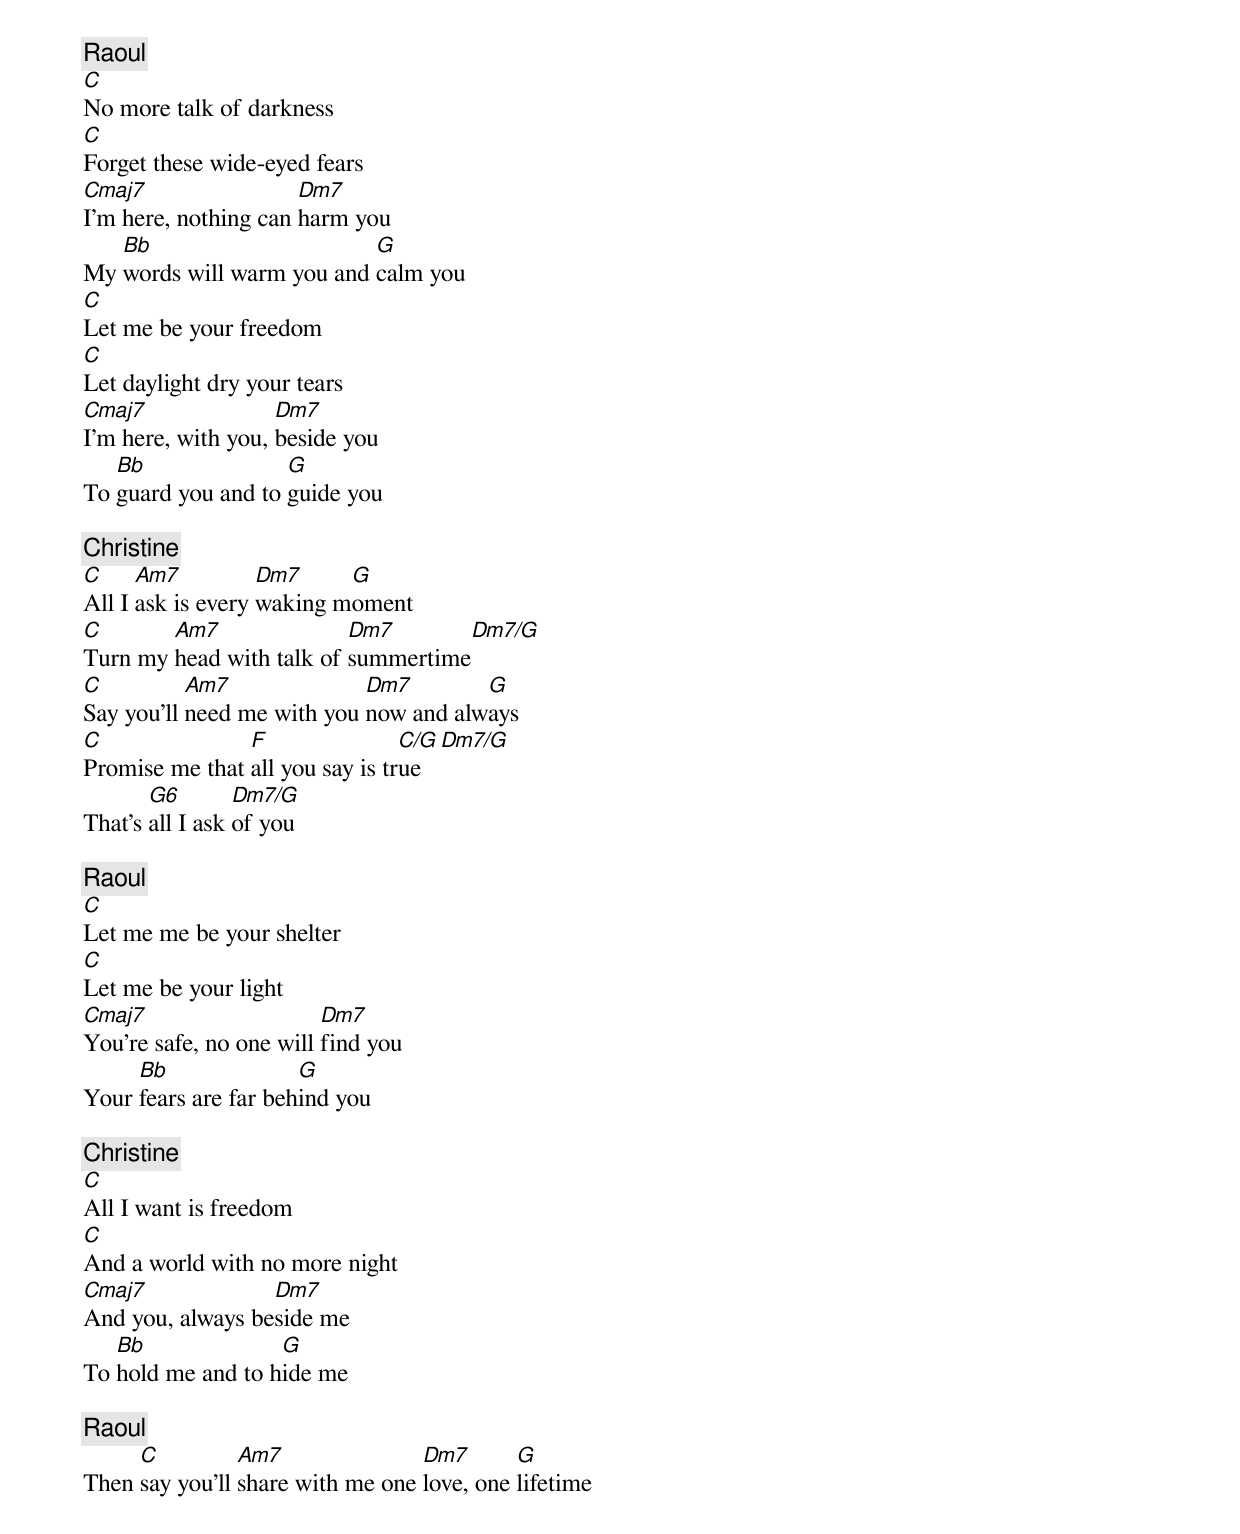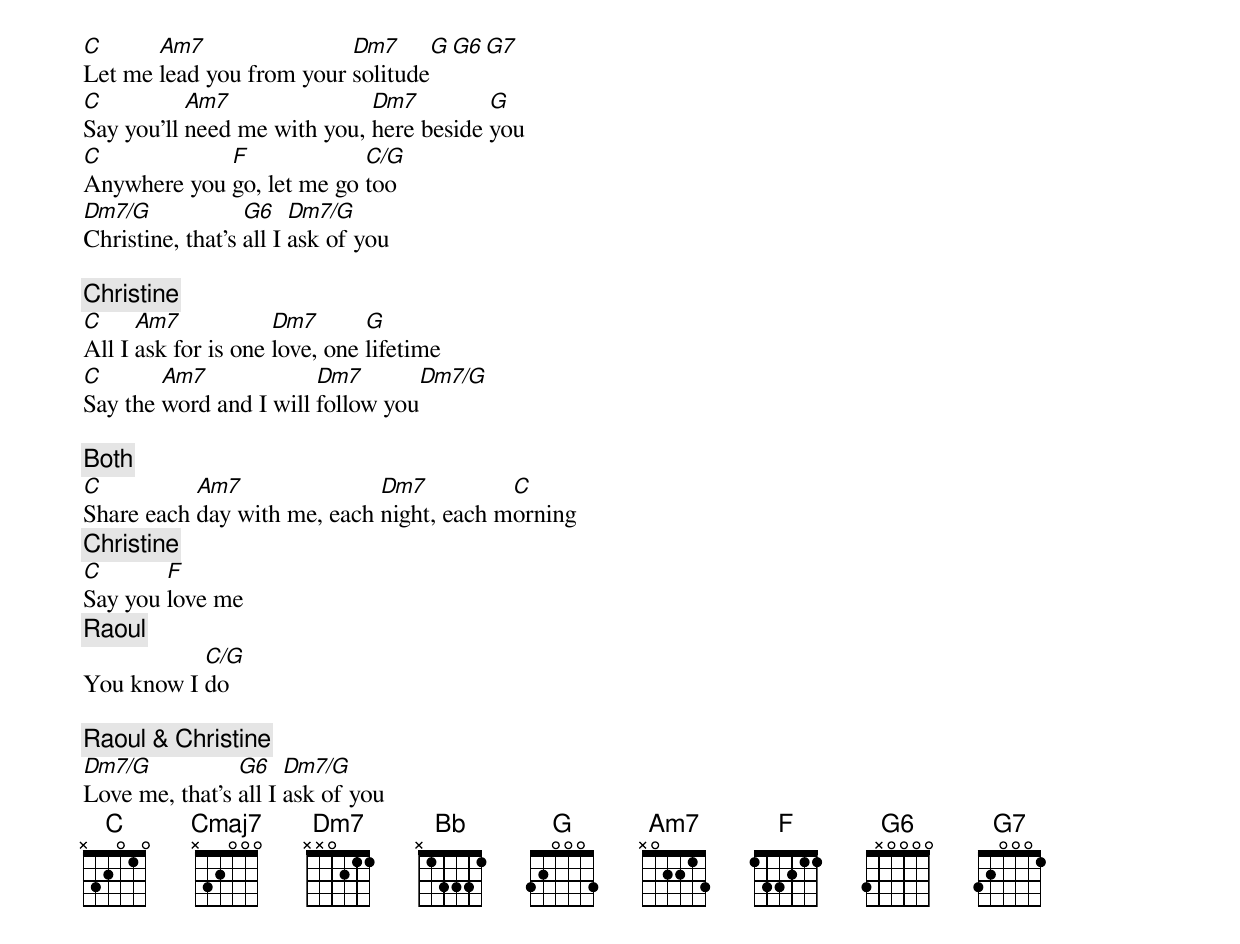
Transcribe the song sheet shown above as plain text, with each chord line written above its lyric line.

[Raoul]
C
No more talk of darkness
C
Forget these wide-eyed fears
Cmaj7                 Dm7
I'm here, nothing can harm you
   Bb                      G
My words will warm you and calm you
C
Let me be your freedom
C
Let daylight dry your tears
Cmaj7               Dm7
I'm here, with you, beside you
   Bb               G
To guard you and to guide you

[Christine]
C     Am7          Dm7     G
All I ask is every waking moment
C       Am7               Dm7        Dm7/G
Turn my head with talk of summertime
C          Am7              Dm7        G
Say you'll need me with you now and always
C               F                C/G    Dm7/G
Promise me that all you say is true
       G6        Dm7/G
That's all I ask of you

[Raoul]
C
Let me me be your shelter
C
Let me be your light
Cmaj7                    Dm7
You're safe, no one will find you
     Bb               G
Your fears are far behind you

[Christine]
C
All I want is freedom
C
And a world with no more night
Cmaj7             Dm7
And you, always beside me
   Bb              G
To hold me and to hide me

[Raoul]
     C          Am7               Dm7       G
Then say you'll share with me one love, one lifetime
C      Am7                Dm7         G G6 G7
Let me lead you from your solitude
C          Am7               Dm7         G
Say you'll need me with you, here beside you
C            F             C/G
Anywhere you go, let me go too
Dm7/G             G6    Dm7/G
Christine, that's all I ask of you

[Christine]
C     Am7            Dm7       G
All I ask for is one love, one lifetime
C       Am7             Dm7        Dm7/G
Say the word and I will follow you

[Both]
C          Am7               Dm7          C
Share each day with me, each night, each morning
[Christine]
C       F
Say you love me
[Raoul]
           C/G
You know I do

[Raoul & Christine]
Dm7/G           G6    Dm7/G
Love me, that's all I ask of you
